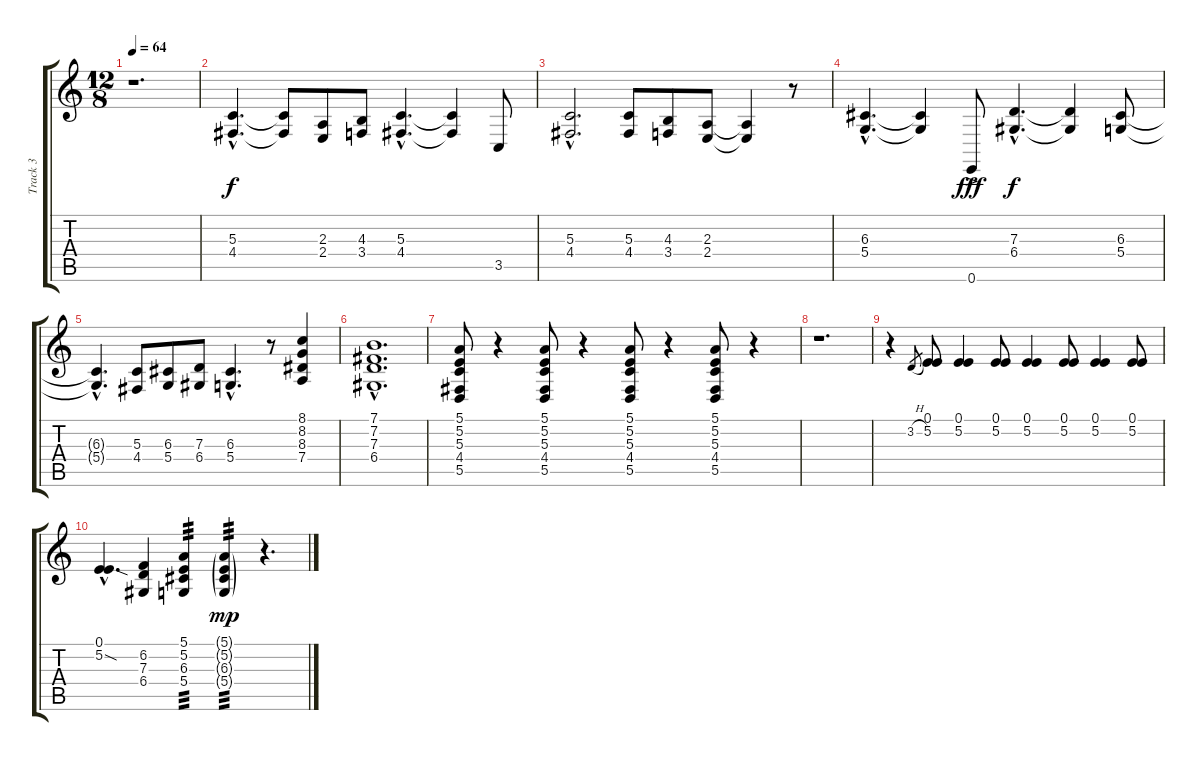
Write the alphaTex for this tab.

\track ("Track 3" "Track 3") {instrument brightacousticpiano}
\staff {score tabs}
\tuning (E4 B3 G3 D3 A2 E2) {hide}
\ts (12 8)
\tempo 64
\clef g2
\ks c
r.1{d dy f} |
(5.3{hac} 4.4{hac}).4{d} (5.3{t} 4.4{t}).8 (2.3 2.4).8 (4.3 3.4).8 (5.3{hac} 4.4{hac}).4{d} (5.3{t} 4.4{t}).4 3.5.8 |
(5.3{hac} 4.4{hac}).2{d} (5.3 4.4).8 (4.3 3.4).8 (2.3 2.4).8 (2.3{t} 2.4{t}).4 r.8 |
(6.3{hac} 5.4{hac}).4{d} (6.3{t} 5.4{t}).4 0.6{ac}.8{dy fff} (7.3{hac} 6.4{hac}).4{d dy f} (7.3{t} 6.4{t}).4 (6.3 5.4).8 |
(6.3{hac t} 5.4{hac t}).4{d} (5.3 4.4).8 (6.3 5.4).8 (7.3 6.4).8 (6.3{hac} 5.4{hac}).4{d} r.8 (8.1 8.2 8.3 7.4).4{volume 0} |
(7.1{hac} 7.2{hac} 7.3{hac} 6.4{hac}).1{d} |
(5.1 5.2 5.3 4.4 5.5).8 r.4 (5.1 5.2 5.3 4.4 5.5).8 r.4 (5.1 5.2 5.3 4.4 5.5).8 r.4 (5.1 5.2 5.3 4.4 5.5).8 r.4 |
r.1{d} |
r.4{volume 0} 3.2{h}.8{gr} (0.1 5.2).8 (0.1 5.2).4 (0.1 5.2).8 (0.1 5.2).4 (0.1 5.2).8 (0.1 5.2).4 (0.1 5.2).8 |
(0.1{hac} 5.2{sod hac}).4{d} (6.2 7.3 6.4).4 (5.1 5.2 6.3 5.4).4{tp 3} (5.1{g} 5.2{g} 6.3{g} 5.4{g}).4{tp 3 dy mp} r.4{d}
